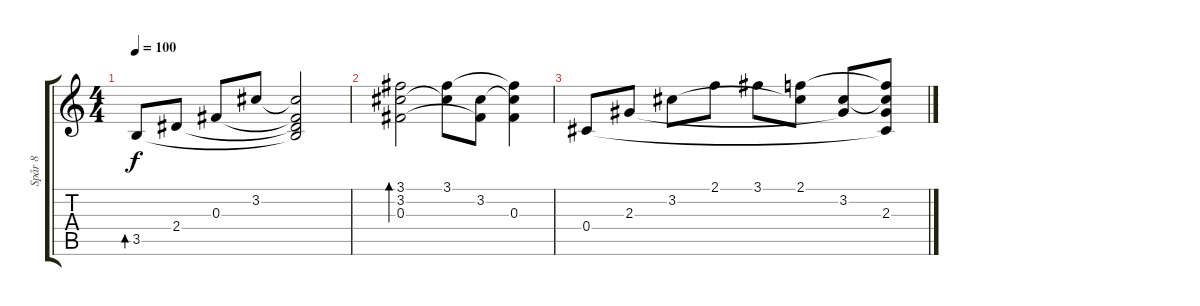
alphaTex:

\track ("Spår 8" "Spår 8") {instrument electricguitarjazz}
\staff {score tabs}
\tuning (Eb4 Bb3 Gb3 Db3 Ab2 Eb2) {hide}
\ts (4 4)
\tempo 100
\clef g2
\ks c
3.5.8{bd 240 dy f} 2.4.8 0.3.8 3.2.8 (3.2{t} 0.3{t} 2.4{t} 3.5{t}).2 |
(3.1 3.2 0.3).2{bd 240} (3.1 3.2{t}).8 (3.2 0.3{t}).8 (3.1{t} 3.2{t} 0.3).4 |
0.4.8 2.3.8 3.2.8 2.1.8 3.1.8 (2.1 3.2{t}).8 (3.2 2.3{t}).8 (2.1{t} 3.2{t} 2.3 0.4{t}).8
